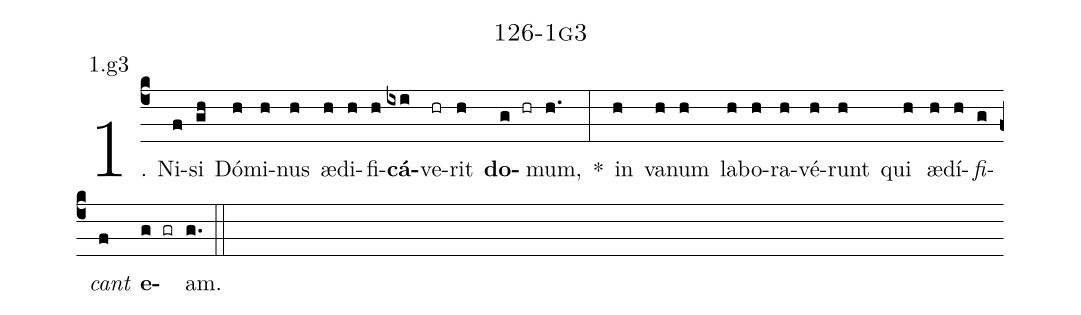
name: 126-1g3;
annotation: 1.g3;
%%
(c4)1. Ni(f)si(gh) Dó(h)mi(h)nus(h) æ(h)di(h)fi(h)<b>cá</b>(ixi)ve(hr)rit(h) <b>do</b>(g hr)mum,(h.) *(:) in(h) va(h)num(h) la(h)bo(h)ra(h)vé(h)runt(h) qui(h) æ(h)dí(h)<i>fi</i>(g)<i>cant</i>(f) <b>e</b>(g gr)am.(g.) (::)
